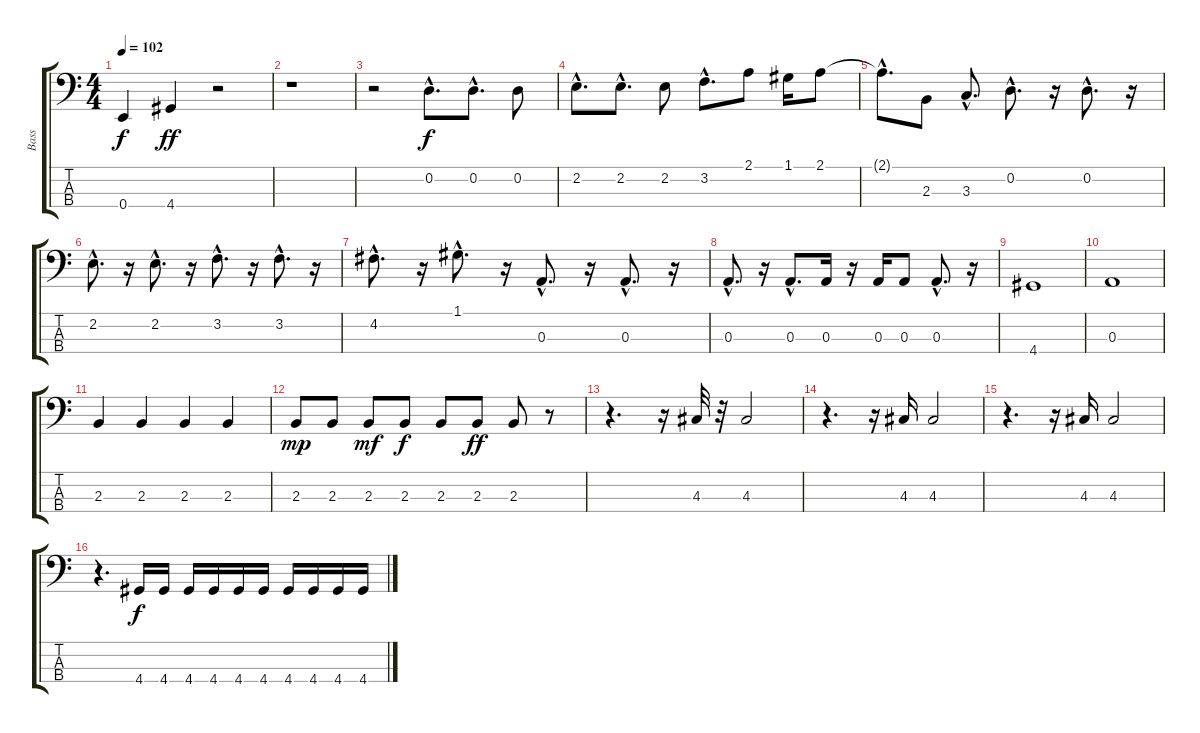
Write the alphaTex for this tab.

\track ("Bass                " "Bass      ") {instrument electricbasspick}
\staff {score tabs}
\tuning (G2 D2 A1 E1) {hide}
\ts (4 4)
\tempo 102
\clef f4
\ks c
0.4.4{dy f} 4.4.4{dy ff} r.2 |
r.1 |
r.2 0.2{hac}.8{d dy f} 0.2{hac}.8{d} 0.2.8 |
2.2{hac}.8{d} 2.2{hac}.8{d} 2.2.8 3.2{hac}.8{d} 2.1.8 1.1.16 2.1.8 |
2.1{hac t}.8{d} 2.3.8 3.3{hac}.8{d} 0.2{hac}.8{d} r.16 0.2{hac}.8{d} r.16 |
2.2{hac}.8{d} r.16 2.2{hac}.8{d} r.16 3.2{hac}.8{d} r.16 3.2{hac}.8{d} r.16 |
4.2{hac}.8{d} r.16 1.1{hac}.8{d} r.16 0.3{hac}.8{d} r.16 0.3{hac}.8{d} r.16 |
0.3{hac}.8{d} r.16 0.3{hac}.8{d} 0.3.16 r.16 0.3.16 0.3.8 0.3{hac}.8{d} r.16 |
4.4.1 |
0.3.1 |
2.3.4 2.3.4 2.3.4 2.3.4 |
2.3.8{dy mp} 2.3.8 2.3.8{dy mf} 2.3.8{dy f} 2.3.8 2.3.8{dy ff} 2.3.8 r.8 |
r.4{d} r.16 4.3.32 r.32 4.3.2 |
r.4{d} r.16 4.3.16 4.3.2 |
r.4{d} r.16 4.3.16 4.3.2 |
r.4{d} 4.4.16{dy f} 4.4.16 4.4.16 4.4.16 4.4.16 4.4.16 4.4.16 4.4.16 4.4.16 4.4.16
